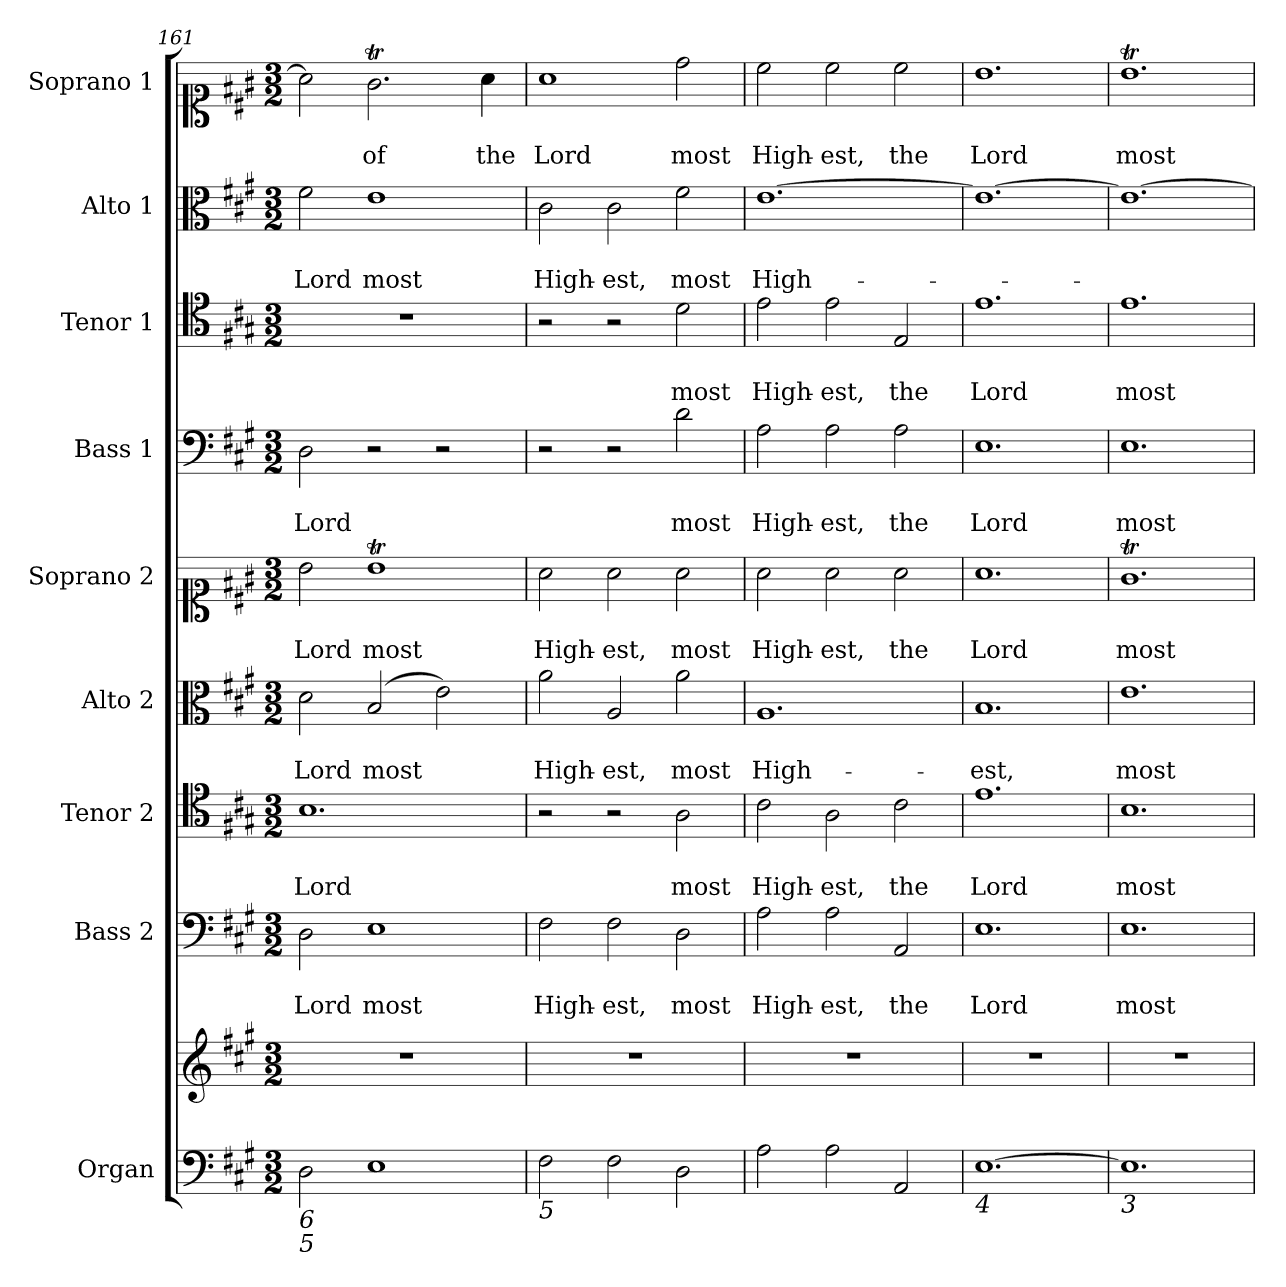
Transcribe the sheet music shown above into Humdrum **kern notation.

**kern	**kern	**kern	**text	**text	**kern	**text	**text	**kern	**text	**text	**kern	**text	**text	**kern	**text	**text	**kern	**text	**text	**kern	**text	**text	**kern	**text	**text
*part9	*part9	*part8	*part8	*part8	*part7	*part7	*part7	*part6	*part6	*part6	*part5	*part5	*part5	*part4	*part4	*part4	*part3	*part3	*part3	*part2	*part2	*part2	*part1	*part1	*part1
*staff10	*staff9	*staff8	*staff8	*staff8	*staff7	*staff7	*staff7	*staff6	*staff6	*staff6	*staff5	*staff5	*staff5	*staff4	*staff4	*staff4	*staff3	*staff3	*staff3	*staff2	*staff2	*staff2	*staff1	*staff1	*staff1
*I"Organ	*	*I"Bass 2	*	*	*I"Tenor 2	*	*	*I"Alto 2	*	*	*I"Soprano 2	*	*	*I"Bass 1	*	*	*I"Tenor 1	*	*	*I"Alto 1	*	*	*I"Soprano 1	*	*
*I'Org.	*	*I'B 2	*	*	*I'T 2	*	*	*I'A 2	*	*	*I'S 2	*	*	*I'B 1	*	*	*I'T 1	*	*	*I'A 1	*	*	*I'S 1	*	*
*clefF4	*clefG2	*clefF4	*	*	*clefC4	*	*	*clefC3	*	*	*clefC1	*	*	*clefF4	*	*	*clefC4	*	*	*clefC3	*	*	*clefC1	*	*
*k[f#c#g#]	*k[f#c#g#]	*k[f#c#g#]	*	*	*k[f#c#g#]	*	*	*k[f#c#g#]	*	*	*k[f#c#g#]	*	*	*k[f#c#g#]	*	*	*k[f#c#g#]	*	*	*k[f#c#g#]	*	*	*k[f#c#g#]	*	*
*A:	*A:	*A:	*	*	*A:	*	*	*A:	*	*	*A:	*	*	*A:	*	*	*A:	*	*	*A:	*	*	*A:	*	*
*M3/2	*M3/2	*M3/2	*	*	*M3/2	*	*	*M3/2	*	*	*M3/2	*	*	*M3/2	*	*	*M3/2	*	*	*M3/2	*	*	*M3/2	*	*
=161	=161	=161	=161	=161	=161	=161	=161	=161	=161	=161	=161	=161	=161	=161	=161	=161	=161	=161	=161	=161	=161	=161	=161	=161	=161
!LO:TX:b:i:t=6	!	!	!	!	!	!	!	!	!	!	!	!	!	!	!	!	!	!	!	!	!	!	!	!	!
!LO:TX:b:i:t=5	!	!	!	!	!	!	!	!	!	!	!	!	!	!	!	!	!	!	!	!	!	!	!	!	!
!	!	!	!	!LO:LY:b	!	!	!LO:LY:b	!	!	!LO:LY:b	!	!	!LO:LY:b	!	!	!LO:LY:b	!	!	!	!	!	!LO:LY:b	!	!	!
2D\	1.r	2D\	.	Lord	1.B	.	Lord	2d\	.	Lord	2b\	.	Lord	2D\	.	Lord	1.r	.	.	2f#\	.	Lord	2a\]	.	.
!	!	!	!	!LO:LY:b	!	!	!	!	!	!LO:LY:b	!	!	!LO:LY:b	!	!	!	!	!	!	!	!	!LO:LY:b	!	!	!LO:LY:b
1E	.	1E	.	most	.	.	.	(2B/	.	most	1bT	.	most	2r	.	.	.	.	.	1e	.	most	2.g#t\	.	of
.	.	.	.	.	.	.	.	2e\)	.	.	.	.	.	2r	.	.	.	.	.	.	.	.	.	.	.
!	!	!	!	!	!	!	!	!	!	!	!	!	!	!	!	!	!	!	!	!	!	!	!	!	!LO:LY:b
.	.	.	.	.	.	.	.	.	.	.	.	.	.	.	.	.	.	.	.	.	.	.	4a\	.	the
!!LO:PB:g=z
=162	=162	=162	=162	=162	=162	=162	=162	=162	=162	=162	=162	=162	=162	=162	=162	=162	=162	=162	=162	=162	=162	=162	=162	=162	=162
!LO:TX:b:i:t=5	!	!	!	!	!	!	!	!	!	!	!	!	!	!	!	!	!	!	!	!	!	!	!	!	!
!	!	!	!	!LO:LY:b	!	!	!	!	!	!LO:LY:b	!	!	!LO:LY:b	!	!	!	!	!	!	!	!	!LO:LY:b	!	!	!LO:LY:b
2F#\	1.r	2F#\	.	High-	2r	.	.	2a\	.	High-	2a\	.	High-	2r	.	.	2r	.	.	2c#\	.	High-	1a	.	Lord
!	!	!	!	!LO:LY:b	!	!	!	!	!	!LO:LY:b	!	!	!LO:LY:b	!	!	!	!	!	!	!	!	!LO:LY:b	!	!	!
2F#\	.	2F#\	.	-est,	2r	.	.	2A/	.	-est,	2a\	.	-est,	2r	.	.	2r	.	.	2c#\	.	-est,	.	.	.
!	!	!	!	!LO:LY:b	!	!	!LO:LY:b	!	!	!LO:LY:b	!	!	!LO:LY:b	!	!	!LO:LY:b	!	!	!LO:LY:b	!	!	!LO:LY:b	!	!	!LO:LY:b
2D\	.	2D\	.	most	2A\	.	most	2a\	.	most	2a\	.	most	2d\	.	most	2d\	.	most	2f#\	.	most	2dd\	.	most
=163	=163	=163	=163	=163	=163	=163	=163	=163	=163	=163	=163	=163	=163	=163	=163	=163	=163	=163	=163	=163	=163	=163	=163	=163	=163
!	!	!	!	!LO:LY:b	!	!	!LO:LY:b	!	!	!LO:LY:b	!	!	!LO:LY:b	!	!	!LO:LY:b	!	!	!LO:LY:b	!	!	!LO:LY:b	!	!	!LO:LY:b
2A\	1.r	2A\	.	High-	2c#\	.	High-	1.A	.	High-	2a\	.	High-	2A\	.	High-	2e\	.	High-	[1.e	.	High-	2cc#\	.	High-
!	!	!	!	!LO:LY:b	!	!	!LO:LY:b	!	!	!	!	!	!LO:LY:b	!	!	!LO:LY:b	!	!	!LO:LY:b	!	!	!	!	!	!LO:LY:b
2A\	.	2A\	.	-est,	2A\	.	-est,	.	.	.	2a\	.	-est,	2A\	.	-est,	2e\	.	-est,	.	.	.	2cc#\	.	-est,
!	!	!	!	!LO:LY:b	!	!	!LO:LY:b	!	!	!	!	!	!LO:LY:b	!	!	!LO:LY:b	!	!	!LO:LY:b	!	!	!	!	!	!LO:LY:b
2AA/	.	2AA/	.	the	2c#\	.	the	.	.	.	2a\	.	the	2A\	.	the	2E/	.	the	.	.	.	2cc#\	.	the
=164	=164	=164	=164	=164	=164	=164	=164	=164	=164	=164	=164	=164	=164	=164	=164	=164	=164	=164	=164	=164	=164	=164	=164	=164	=164
!LO:TX:b:i:t=4	!	!	!	!	!	!	!	!	!	!	!	!	!	!	!	!	!	!	!	!	!	!	!	!	!
!	!	!	!	!LO:LY:b	!	!	!LO:LY:b	!	!	!LO:LY:b	!	!	!LO:LY:b	!	!	!LO:LY:b	!	!	!LO:LY:b	!	!	!	!	!	!LO:LY:b
[1.E	1.r	1.E	.	Lord	1.e	.	Lord	1.B	.	-est,	1.a	.	Lord	1.E	.	Lord	1.e	.	Lord	1.e_	.	.	1.b	.	Lord
=165	=165	=165	=165	=165	=165	=165	=165	=165	=165	=165	=165	=165	=165	=165	=165	=165	=165	=165	=165	=165	=165	=165	=165	=165	=165
!LO:TX:b:i:t=3	!	!	!	!	!	!	!	!	!	!	!	!	!	!	!	!	!	!	!	!	!	!	!	!	!
!	!	!	!	!LO:LY:b	!	!	!LO:LY:b	!	!	!LO:LY:b	!	!	!LO:LY:b	!	!	!LO:LY:b	!	!	!LO:LY:b	!	!	!	!	!	!LO:LY:b
1.E]	1.r	1.E	.	most	1.B	.	most	1.e	.	most	1.g#t	.	most	1.E	.	most	1.e	.	most	1.e_	.	.	1.bT	.	most
=	=	=	=	=	=	=	=	=	=	=	=	=	=	=	=	=	=	=	=	=	=	=	=	=	=
*-	*-	*-	*-	*-	*-	*-	*-	*-	*-	*-	*-	*-	*-	*-	*-	*-	*-	*-	*-	*-	*-	*-	*-	*-	*-
